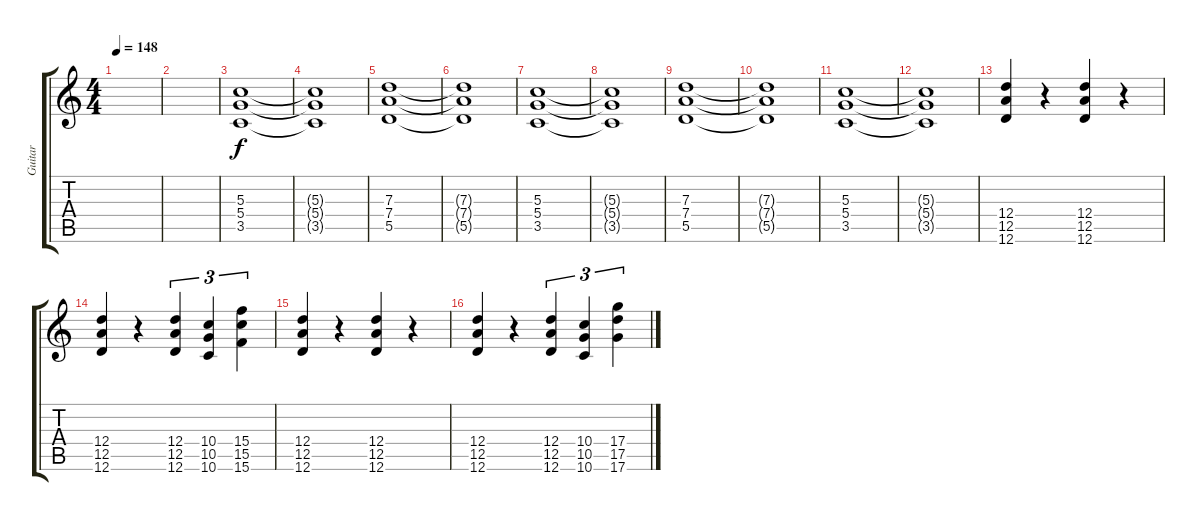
\track ("Guitar" "Guitar") {instrument distortionguitar}
\staff {score tabs}
\tuning (E4 B3 G3 D3 A2 D2) {hide}
\ts (4 4)
\tempo 148
\clef g2
\ks c
|
|
(5.3 5.4 3.5).1 |
(5.3{t} 5.4{t} 3.5{t}).1 |
(7.3 7.4 5.5).1 |
(7.3{t} 7.4{t} 5.5{t}).1 |
(5.3 5.4 3.5).1 |
(5.3{t} 5.4{t} 3.5{t}).1 |
(7.3 7.4 5.5).1 |
(7.3{t} 7.4{t} 5.5{t}).1 |
(5.3 5.4 3.5).1 |
(5.3{t} 5.4{t} 3.5{t}).1 |
(12.4 12.5 12.6).4 r.4 (12.4 12.5 12.6).4 r.4 |
(12.4 12.5 12.6).4 r.4 (12.4 12.5 12.6).4{tu (3 2)} (10.4 10.5 10.6).4{tu (3 2)} (15.4 15.5 15.6).4{tu (3 2)} |
(12.4 12.5 12.6).4 r.4 (12.4 12.5 12.6).4 r.4 |
(12.4 12.5 12.6).4 r.4 (12.4 12.5 12.6).4{tu (3 2)} (10.4 10.5 10.6).4{tu (3 2)} (17.4 17.5 17.6).4{tu (3 2)}
